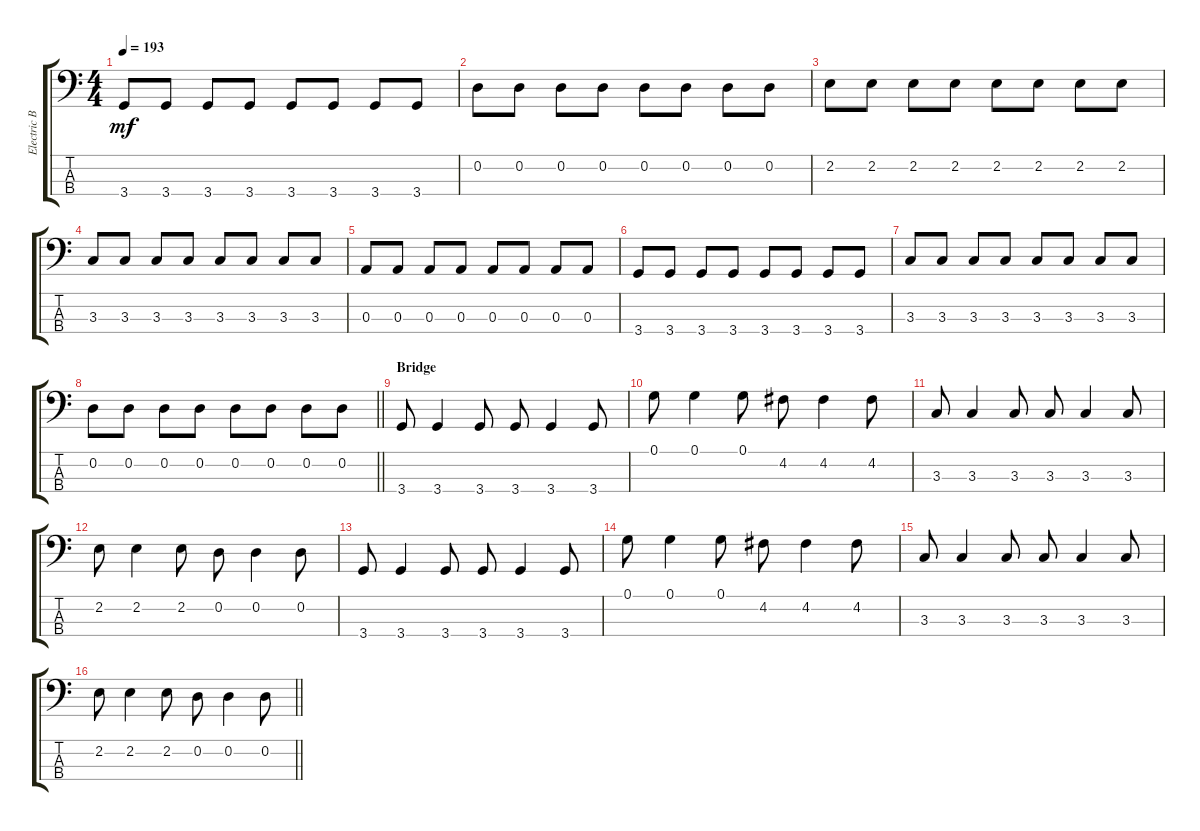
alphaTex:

\track ("Electric Bass" "Electric B") {instrument electricbassfinger}
\staff {score tabs}
\tuning (G2 D2 A1 E1) {hide}
\ts (4 4)
\tempo 193
\clef f4
\ks c
3.4.8{dy mf} 3.4.8 3.4.8 3.4.8 3.4.8 3.4.8 3.4.8 3.4.8 |
0.2.8 0.2.8 0.2.8 0.2.8 0.2.8 0.2.8 0.2.8 0.2.8 |
2.2.8 2.2.8 2.2.8 2.2.8 2.2.8 2.2.8 2.2.8 2.2.8 |
3.3.8 3.3.8 3.3.8 3.3.8 3.3.8 3.3.8 3.3.8 3.3.8 |
0.3.8 0.3.8 0.3.8 0.3.8 0.3.8 0.3.8 0.3.8 0.3.8 |
3.4.8 3.4.8 3.4.8 3.4.8 3.4.8 3.4.8 3.4.8 3.4.8 |
3.3.8 3.3.8 3.3.8 3.3.8 3.3.8 3.3.8 3.3.8 3.3.8 |
\barLineRight lightlight
0.2.8 0.2.8 0.2.8 0.2.8 0.2.8 0.2.8 0.2.8 0.2.8 |
\section ("" "Bridge")
3.4.8 3.4.4 3.4.8 3.4.8 3.4.4 3.4.8 |
0.1.8 0.1.4 0.1.8 4.2.8 4.2.4 4.2.8 |
3.3.8 3.3.4 3.3.8 3.3.8 3.3.4 3.3.8 |
2.2.8 2.2.4 2.2.8 0.2.8 0.2.4 0.2.8 |
3.4.8 3.4.4 3.4.8 3.4.8 3.4.4 3.4.8 |
0.1.8 0.1.4 0.1.8 4.2.8 4.2.4 4.2.8 |
3.3.8 3.3.4 3.3.8 3.3.8 3.3.4 3.3.8 |
\barLineRight lightlight
2.2.8 2.2.4 2.2.8 0.2.8 0.2.4 0.2.8
